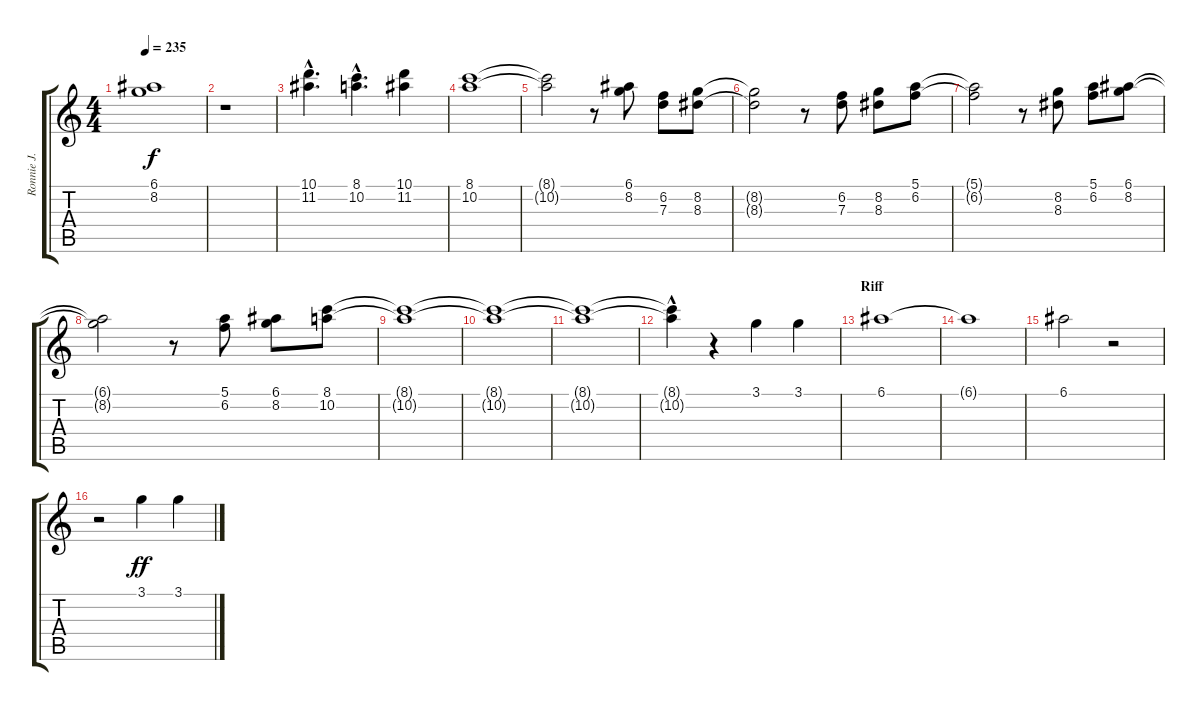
\track ("Ronnie J. Dio" "Ronnie J. ") {instrument whistle}
\staff {score tabs}
\tuning (E5 B4 G4 D4 A3 E3) {hide}
\ts (4 4)
\tempo 235
\clef g2
\ks c
(6.1{t} 8.2{t}).1{dy f} |
r.1 |
(10.1{hac} 11.2{hac}).4{d} (8.1{hac} 10.2{hac}).4{d} (10.1 11.2).4 |
(8.1 10.2).1 |
(8.1{t} 10.2{t}).2 r.8 (6.1 8.2).8 (6.2 7.3).8 (8.2 8.3).8 |
(8.2{t} 8.3{t}).2 r.8 (6.2 7.3).8 (8.2 8.3).8 (5.1 6.2).8 |
(5.1{t} 6.2{t}).2 r.8 (8.2 8.3).8 (5.1 6.2).8 (6.1 8.2).8 |
(6.1{t} 8.2{t}).2 r.8 (5.1 6.2).8 (6.1 8.2).8 (8.1 10.2).8 |
(8.1{t} 10.2{t}).1 |
(8.1{t} 10.2{t}).1 |
(8.1{t} 10.2{t}).1 |
(8.1{hac t} 10.2{t}).4 r.4 3.1.4 3.1.4 |
\section ("" "Riff")
6.1.1 |
6.1{t}.1 |
6.1.2 r.2 |
r.2 3.1.4{dy ff} 3.1.4
